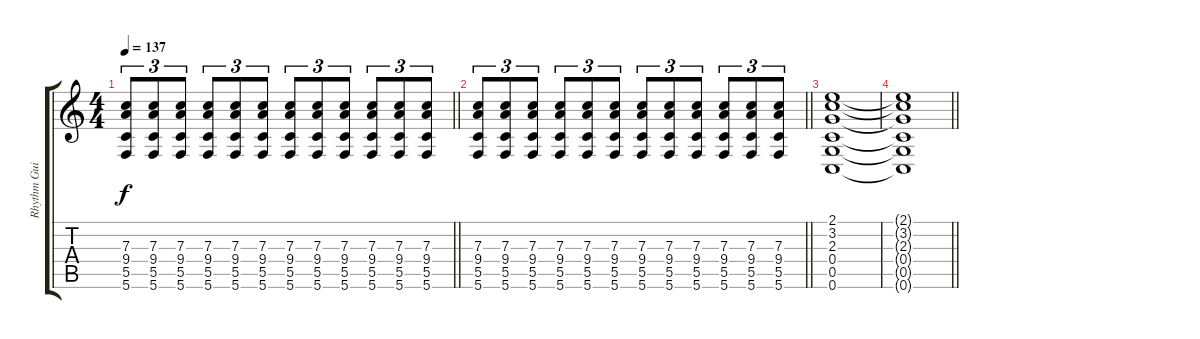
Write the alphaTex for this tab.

\track ("Rhythm Guitar 2" "Rhythm Gui") {instrument distortionguitar}
\staff {score tabs}
\tuning (D4 A3 F3 C3 G2 C2) {hide}
\ts (4 4)
\tempo 137
\clef g2
\barLineRight lightlight
\ks c
(7.3 9.4 5.5 5.6).8{tu (3 2) dy f} (7.3 9.4 5.5 5.6).8{tu (3 2)} (7.3 9.4 5.5 5.6).8{tu (3 2)} (7.3 9.4 5.5 5.6).8{tu (3 2)} (7.3 9.4 5.5 5.6).8{tu (3 2)} (7.3 9.4 5.5 5.6).8{tu (3 2)} (7.3 9.4 5.5 5.6).8{tu (3 2)} (7.3 9.4 5.5 5.6).8{tu (3 2)} (7.3 9.4 5.5 5.6).8{tu (3 2)} (7.3 9.4 5.5 5.6).8{tu (3 2)} (7.3 9.4 5.5 5.6).8{tu (3 2)} (7.3 9.4 5.5 5.6).8{tu (3 2)} |
\barLineRight lightlight
(7.3 9.4 5.5 5.6).8{tu (3 2)} (7.3 9.4 5.5 5.6).8{tu (3 2)} (7.3 9.4 5.5 5.6).8{tu (3 2)} (7.3 9.4 5.5 5.6).8{tu (3 2)} (7.3 9.4 5.5 5.6).8{tu (3 2)} (7.3 9.4 5.5 5.6).8{tu (3 2)} (7.3 9.4 5.5 5.6).8{tu (3 2)} (7.3 9.4 5.5 5.6).8{tu (3 2)} (7.3 9.4 5.5 5.6).8{tu (3 2)} (7.3 9.4 5.5 5.6).8{tu (3 2)} (7.3 9.4 5.5 5.6).8{tu (3 2)} (7.3 9.4 5.5 5.6).8{tu (3 2)} |
(2.1 3.2 2.3 0.4 0.5 0.6).1 |
\barLineRight lightlight
(2.1{t} 3.2{t} 2.3{t} 0.4{t} 0.5{t} 0.6{t}).1
